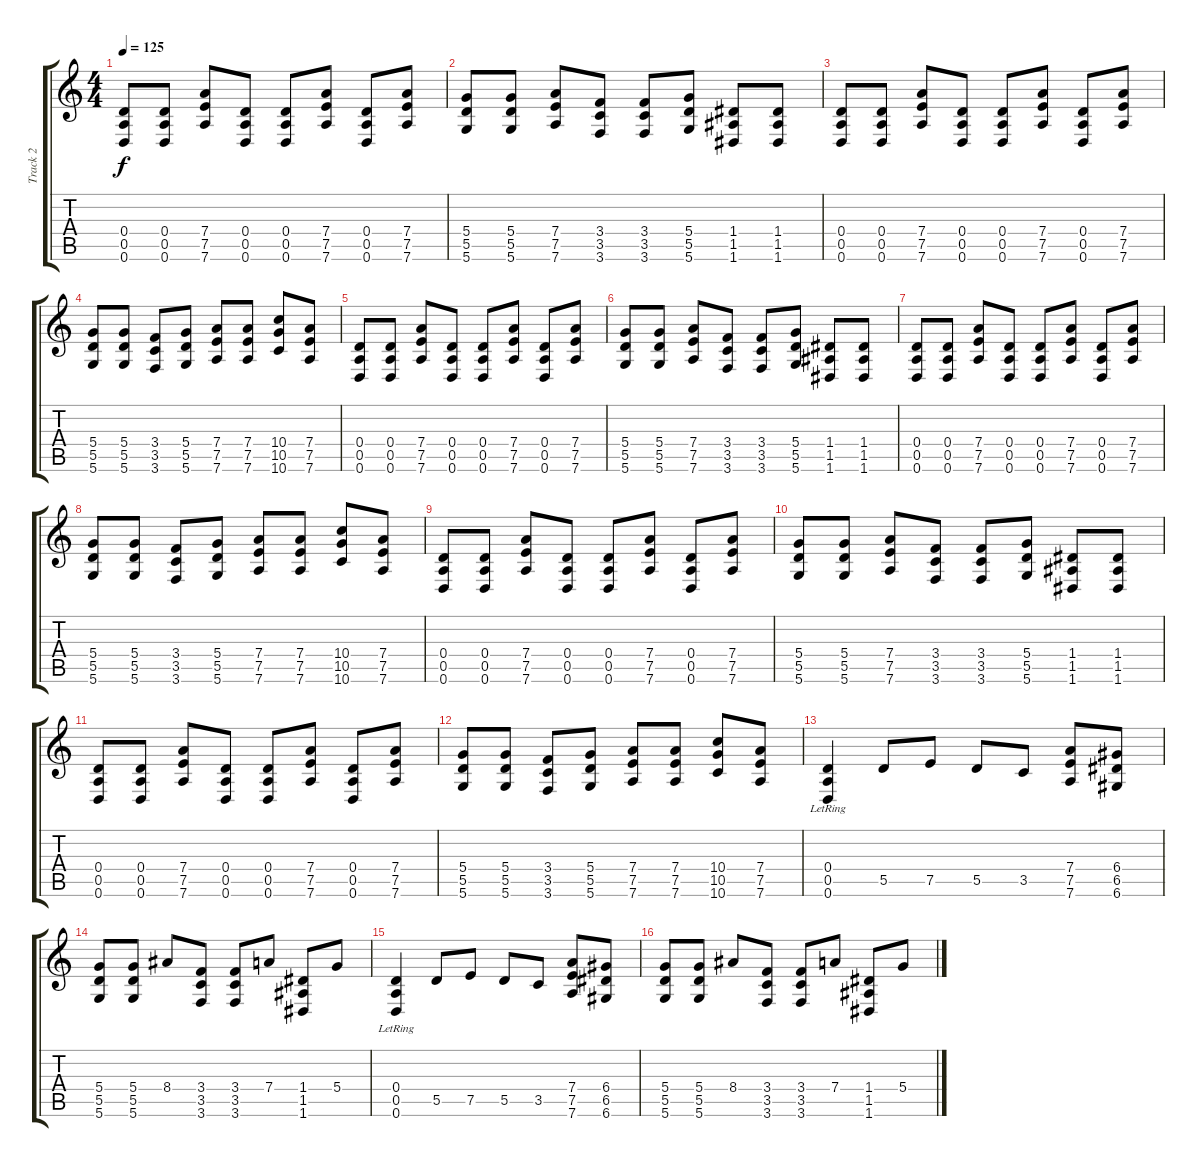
\track ("Track 2" "Track 2") {instrument overdrivenguitar}
\staff {score tabs}
\tuning (E4 B3 G3 D3 A2 D2) {hide}
\ts (4 4)
\tempo 125
\clef g2
\ks c
(0.4 0.5 0.6).8{dy f} (0.4 0.5 0.6).8 (7.4 7.5 7.6).8 (0.4 0.5 0.6).8 (0.4 0.5 0.6).8 (7.4 7.5 7.6).8 (0.4 0.5 0.6).8 (7.4 7.5 7.6).8 |
(5.4 5.5 5.6).8 (5.4 5.5 5.6).8 (7.4 7.5 7.6).8 (3.4 3.5 3.6).8 (3.4 3.5 3.6).8 (5.4 5.5 5.6).8 (1.4 1.5 1.6).8 (1.4 1.5 1.6).8 |
(0.4 0.5 0.6).8 (0.4 0.5 0.6).8 (7.4 7.5 7.6).8 (0.4 0.5 0.6).8 (0.4 0.5 0.6).8 (7.4 7.5 7.6).8 (0.4 0.5 0.6).8 (7.4 7.5 7.6).8 |
(5.4 5.5 5.6).8 (5.4 5.5 5.6).8 (3.4 3.5 3.6).8 (5.4 5.5 5.6).8 (7.4 7.5 7.6).8 (7.4 7.5 7.6).8 (10.4 10.5 10.6).8 (7.4 7.5 7.6).8 |
(0.4 0.5 0.6).8 (0.4 0.5 0.6).8 (7.4 7.5 7.6).8 (0.4 0.5 0.6).8 (0.4 0.5 0.6).8 (7.4 7.5 7.6).8 (0.4 0.5 0.6).8 (7.4 7.5 7.6).8 |
(5.4 5.5 5.6).8 (5.4 5.5 5.6).8 (7.4 7.5 7.6).8 (3.4 3.5 3.6).8 (3.4 3.5 3.6).8 (5.4 5.5 5.6).8 (1.4 1.5 1.6).8 (1.4 1.5 1.6).8 |
(0.4 0.5 0.6).8 (0.4 0.5 0.6).8 (7.4 7.5 7.6).8 (0.4 0.5 0.6).8 (0.4 0.5 0.6).8 (7.4 7.5 7.6).8 (0.4 0.5 0.6).8 (7.4 7.5 7.6).8 |
(5.4 5.5 5.6).8 (5.4 5.5 5.6).8 (3.4 3.5 3.6).8 (5.4 5.5 5.6).8 (7.4 7.5 7.6).8 (7.4 7.5 7.6).8 (10.4 10.5 10.6).8 (7.4 7.5 7.6).8 |
(0.4 0.5 0.6).8 (0.4 0.5 0.6).8 (7.4 7.5 7.6).8 (0.4 0.5 0.6).8 (0.4 0.5 0.6).8 (7.4 7.5 7.6).8 (0.4 0.5 0.6).8 (7.4 7.5 7.6).8 |
(5.4 5.5 5.6).8 (5.4 5.5 5.6).8 (7.4 7.5 7.6).8 (3.4 3.5 3.6).8 (3.4 3.5 3.6).8 (5.4 5.5 5.6).8 (1.4 1.5 1.6).8 (1.4 1.5 1.6).8 |
(0.4 0.5 0.6).8 (0.4 0.5 0.6).8 (7.4 7.5 7.6).8 (0.4 0.5 0.6).8 (0.4 0.5 0.6).8 (7.4 7.5 7.6).8 (0.4 0.5 0.6).8 (7.4 7.5 7.6).8 |
(5.4 5.5 5.6).8 (5.4 5.5 5.6).8 (3.4 3.5 3.6).8 (5.4 5.5 5.6).8 (7.4 7.5 7.6).8 (7.4 7.5 7.6).8 (10.4 10.5 10.6).8 (7.4 7.5 7.6).8 |
(0.4{lr} 0.5{lr} 0.6{lr}).4 5.5.8 7.5.8 5.5.8 3.5.8 (7.4 7.5 7.6).8 (6.4 6.5 6.6).8 |
(5.4 5.5 5.6).8 (5.4 5.5 5.6).8 8.4.8 (3.4 3.5 3.6).8 (3.4 3.5 3.6).8 7.4.8 (1.4 1.5 1.6).8 5.4.8 |
(0.4{lr} 0.5{lr} 0.6{lr}).4 5.5.8 7.5.8 5.5.8 3.5.8 (7.4 7.5 7.6).8 (6.4 6.5 6.6).8 |
(5.4 5.5 5.6).8 (5.4 5.5 5.6).8 8.4.8 (3.4 3.5 3.6).8 (3.4 3.5 3.6).8 7.4.8 (1.4 1.5 1.6).8 5.4.8
